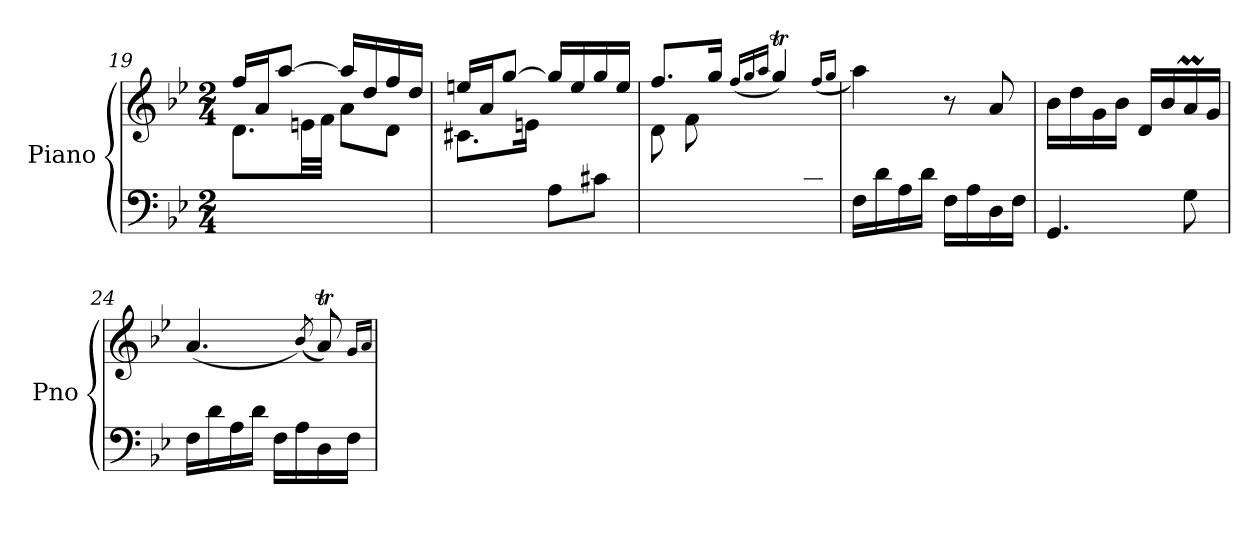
**kern	**kern
*part1	*part1
*staff2	*staff1
*I"Piano	*
*I'Pno	*
*clefF4	*clefG2
*k[b-e-]	*k[b-e-]
*M2/4	*M2/4
=19	=19
*	*^
2ryy	16ff/LL	8.d\L
.	16a/J	.
.	[8aa/J	.
.	.	32en\LL
.	.	32f\JJJ
.	16aa/LL]	8a\L
.	16dd/	.
.	16ff/	8d\J
.	16dd/JJ	.
=20	=20	=20
4ryy	16een/LL	8.c#X\L
.	16a/J	.
.	[8gg/J	.
.	.	16en\Jk
8A\L	16gg/LL]	4ryy
.	16ee/	.
8c#X\J	16gg/	.
.	16ee/JJ	.
=21	=21	=21
4ryy	8.ff/L	8d\L
.	.	8f\
.	16gg/Jk	.
.	(<16qff/LL	.
.	16qgg/	.
.	16qaa/JJ	.
8B-\	4ggT/)	4ryy
8d\J	.	.
*	*v	*v
.	(<16qff/LL
.	16qgg/JJ
=22	=22
16F\LL	4aa\)
16d\	.
16A\	.
16d\JJ	.
16F\LL	8r
16A\	.
16D\	8a/
16F\JJ	.
=23	=23
4.GG/	16b-\LL
.	16dd\
.	16g\
.	16b-\JJ
.	16d/LL
.	16b-/
8G\	16am/
.	16g/JJ
!!LO:LB:g=z
=24	=24
16F\LL	(>4.a/
16d\	.
16A\	.
16d\JJ	.
16F\LL	.
16A\	.
.	(<8qb-/)
16D\	8at/)
16F\JJ	.
.	16qg/LL
.	16qa/JJ
=	=
*-	*-
